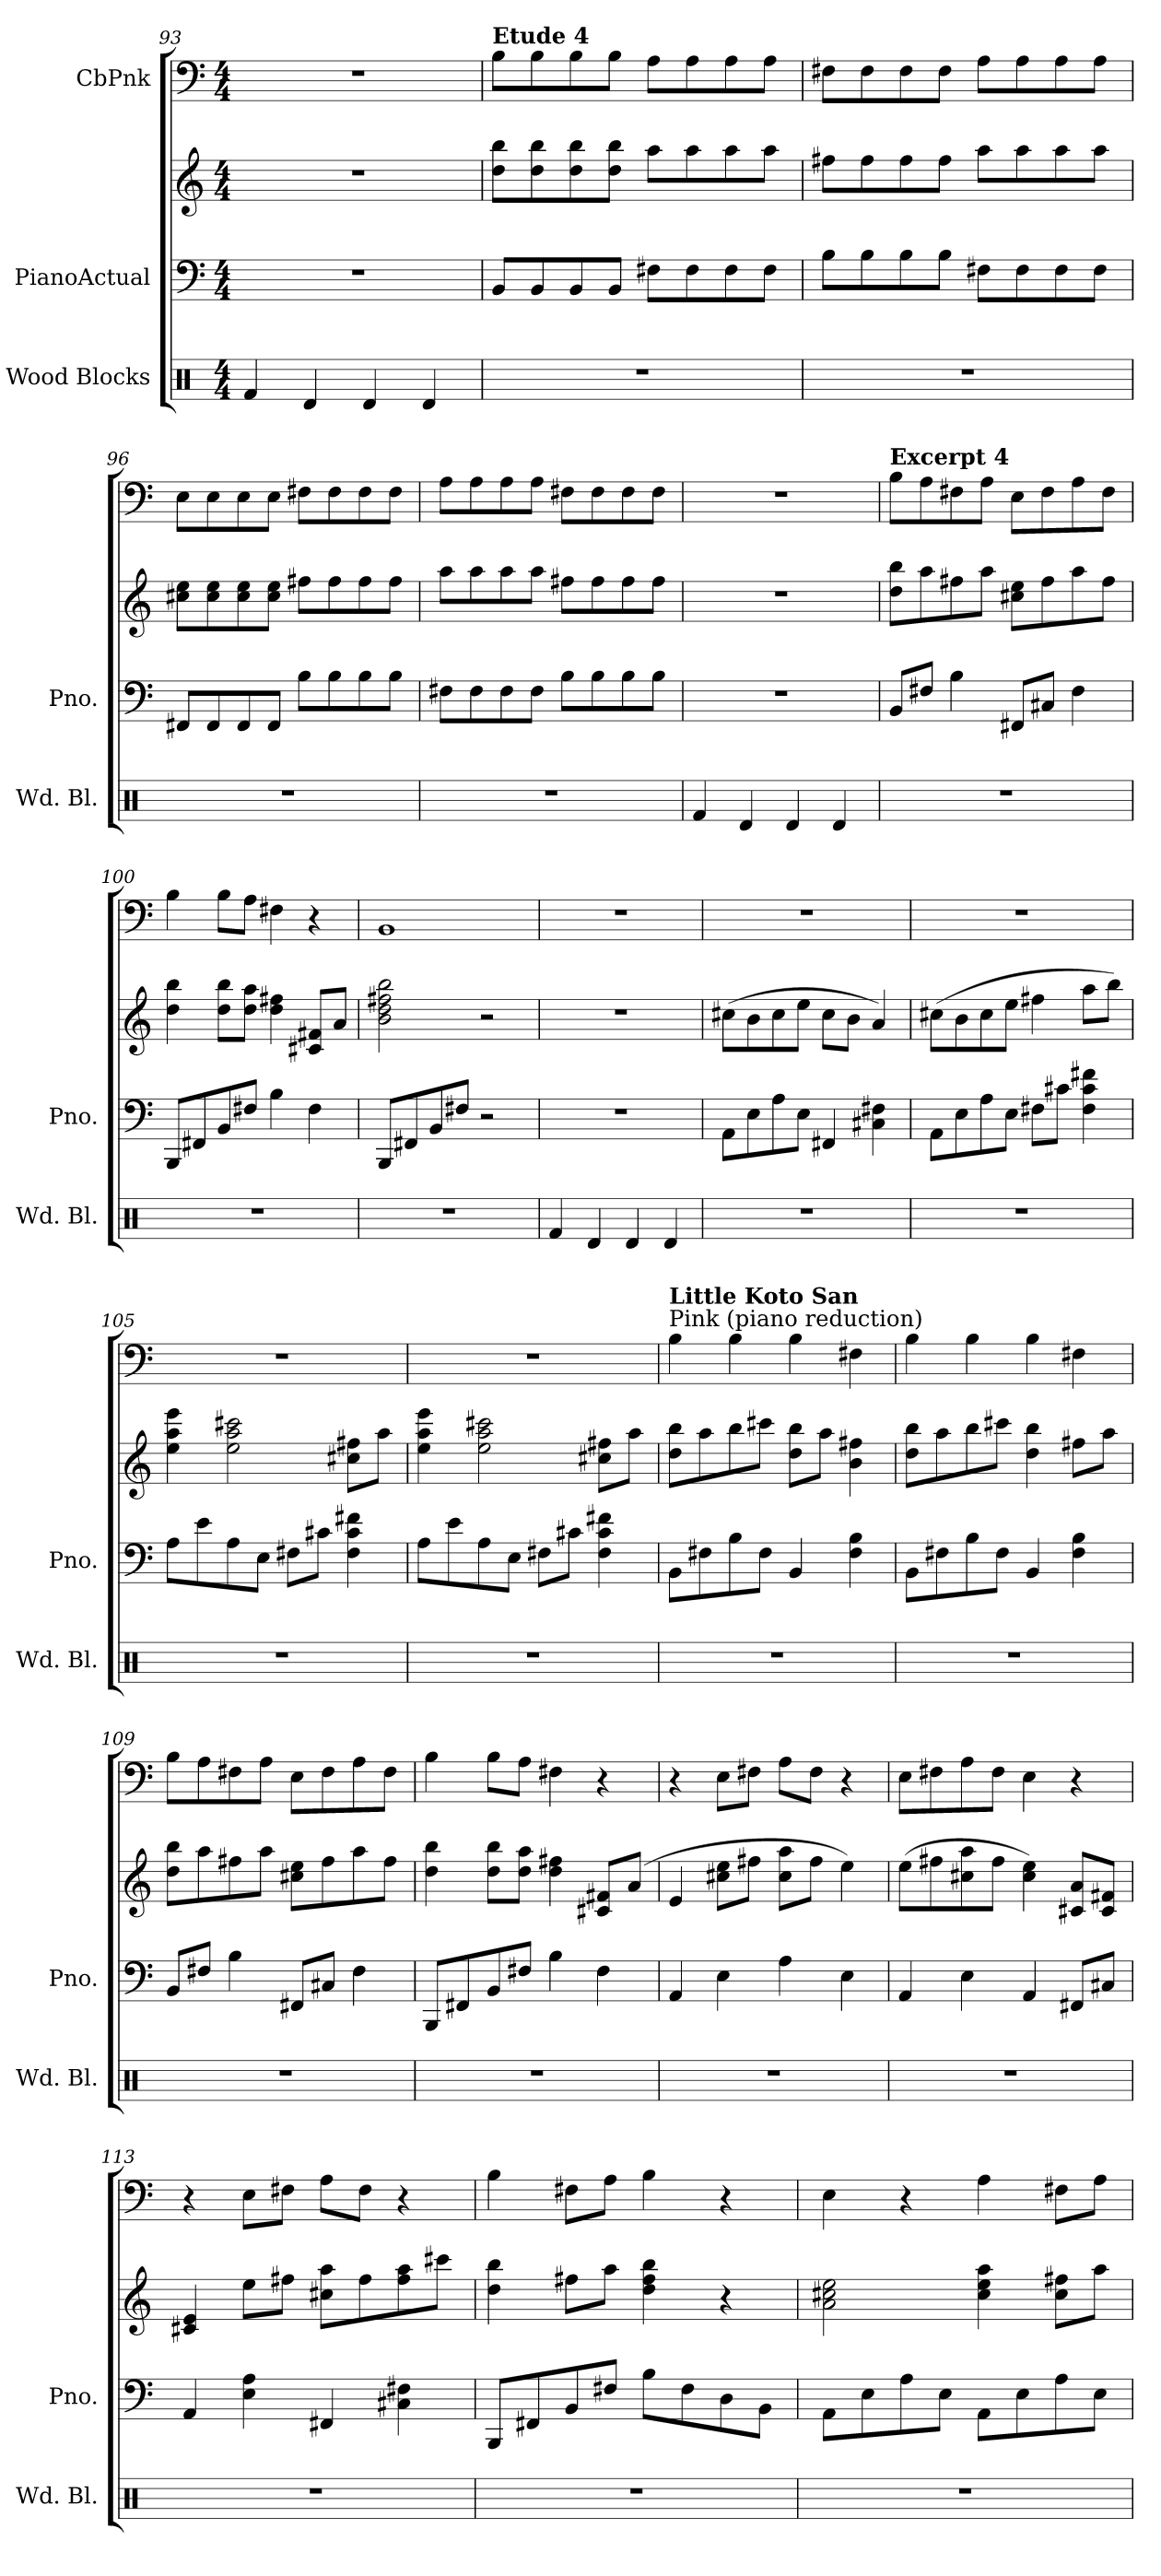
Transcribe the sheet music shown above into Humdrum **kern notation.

**kern	**kern	**kern	**kern
*part3	*part2	*part2	*part1
*staff4	*staff3	*staff2	*staff1
*I"Wood Blocks	*I"PianoActual	*	*I"CbPnk
*I'Wd. Bl.	*I'Pno.	*	*
!!LO:LB:g=z
*clefX	*clefF4	*clefG2	*clefF4
*k[]	*k[]	*k[]	*k[]
*M4/4	*M4/4	*M4/4	*M4/4
=93	=93	=93	=93
4Rf/	1r	1r	1r
4Rd/	.	.	.
4Rd/	.	.	.
4Rd/	.	.	.
=94	=94	=94	=94
!	!	!	!LO:TX:a:B:t=Etude 4
1r	8BB/L	8dd\ 8bb\L	8B\L
.	8BB/	8dd\ 8bb\	8B\
.	8BB/	8dd\ 8bb\	8B\
.	8BB/J	8dd\ 8bb\J	8B\J
.	8F#X\L	8aa\L	8A\L
.	8F#\	8aa\	8A\
.	8F#\	8aa\	8A\
.	8F#\J	8aa\J	8A\J
!!LO:PB:g=z
=95	=95	=95	=95
1r	8B\L	8ff#X\L	8F#X\L
.	8B\	8ff#\	8F#\
.	8B\	8ff#\	8F#\
.	8B\J	8ff#\J	8F#\J
.	8F#X\L	8aa\L	8A\L
.	8F#\	8aa\	8A\
.	8F#\	8aa\	8A\
.	8F#\J	8aa\J	8A\J
=96	=96	=96	=96
1r	8FF#X/L	8cc#X\ 8ee\L	8E\L
.	8FF#/	8cc#\ 8ee\	8E\
.	8FF#/	8cc#\ 8ee\	8E\
.	8FF#/J	8cc#\ 8ee\J	8E\J
.	8B\L	8ff#X\L	8F#X\L
.	8B\	8ff#\	8F#\
.	8B\	8ff#\	8F#\
.	8B\J	8ff#\J	8F#\J
=97	=97	=97	=97
1r	8F#X\L	8aa\L	8A\L
.	8F#\	8aa\	8A\
.	8F#\	8aa\	8A\
.	8F#\J	8aa\J	8A\J
.	8B\L	8ff#X\L	8F#X\L
.	8B\	8ff#\	8F#\
.	8B\	8ff#\	8F#\
.	8B\J	8ff#\J	8F#\J
=98	=98	=98	=98
4Rf/	1r	1r	1r
4Rd/	.	.	.
4Rd/	.	.	.
4Rd/	.	.	.
!!LO:LB:g=z
=99	=99	=99	=99
!	!	!	!LO:TX:a:B:t=Excerpt 4
1r	8BB/L	8dd\ 8bb\L	8B\L
.	8F#X\J	8aa\	8A\
.	4B\	8ff#X\	8F#X\
.	.	8aa\J	8A\J
.	8FF#X/L	8cc#X\ 8ee\L	8E\L
.	8C#X/J	8ff#\	8F#\
.	4F#\	8aa\	8A\
.	.	8ff#\J	8F#\J
=100	=100	=100	=100
1r	8BBB/L	4dd\ 4bb\	4B\
.	8FF#X/	.	.
.	8BB/	8dd\ 8bb\L	8B\L
.	8F#X\J	8dd\ 8aa\J	8A\J
.	4B\	4dd\ 4ff#X\	4F#X\
.	4F#\	8c#X/ 8f#X/L	4r
.	.	8a/J	.
=101	=101	=101	=101
1r	8BBB/L	2b\ 2dd\ 2ff#X\ 2bb\	1BB
.	8FF#X/	.	.
.	8BB/	.	.
.	8F#X\J	.	.
.	2r	2r	.
=102	=102	=102	=102
4Rf/	1r	1r	1r
4Rd/	.	.	.
4Rd/	.	.	.
4Rd/	.	.	.
=103	=103	=103	=103
1r	8AA/L	(8cc#X\L	1r
.	8E\	8b\	.
.	8A\	8cc#\	.
.	8E\J	8ee\J	.
.	4FF#X/	8cc#\L	.
.	.	8b\J	.
.	4C#X\ 4F#X\	4a/)	.
=104	=104	=104	=104
1r	8AA/L	(8cc#X\L	1r
.	8E\	8b\	.
.	8A\	8cc#\	.
.	8E\J	8ee\J	.
.	8F#X\L	4ff#X\	.
.	8c#X\J	.	.
.	4F#\ 4c#\ 4f#X\	8aa\L	.
.	.	8bb\J)	.
=105	=105	=105	=105
1r	8A\L	4ee\ 4aa\ 4eee\	1r
.	8e\	.	.
.	8A\	2ee\ 2aa\ 2ccc#X\	.
.	8E\J	.	.
.	8F#X\L	.	.
.	8c#X\J	.	.
.	4F#\ 4c#\ 4f#X\	8cc#X\ 8ff#X\L	.
.	.	8aa\J	.
=106	=106	=106	=106
1r	8A\L	4ee\ 4aa\ 4eee\	1r
.	8e\	.	.
.	8A\	2ee\ 2aa\ 2ccc#X\	.
.	8E\J	.	.
.	8F#X\L	.	.
.	8c#X\J	.	.
.	4F#\ 4c#\ 4f#X\	8cc#X\ 8ff#X\L	.
.	.	8aa\J	.
!!LO:LB:g=z
=107	=107	=107	=107
!	!	!	!LO:TX:a:t=Pink (piano reduction)
!	!	!	!LO:TX:a:B:t=Little Koto San
1r	8BB/L	8dd\ 8bb\L	4B\
.	8F#X\	8aa\	.
.	8B\	8bb\	4B\
.	8F#\J	8ccc#X\J	.
.	4BB/	8dd\ 8bb\L	4B\
.	.	8aa\J	.
.	4F#\ 4B\	4b\ 4ff#X\	4F#X\
!!LO:PB:g=z
=108	=108	=108	=108
1r	8BB/L	8dd\ 8bb\L	4B\
.	8F#X\	8aa\	.
.	8B\	8bb\	4B\
.	8F#\J	8ccc#X\J	.
.	4BB/	4dd\ 4bb\	4B\
.	4F#\ 4B\	8ff#X\L	4F#X\
.	.	8aa\J	.
=109	=109	=109	=109
1r	8BB/L	8dd\ 8bb\L	8B\L
.	8F#X\J	8aa\	8A\
.	4B\	8ff#X\	8F#X\
.	.	8aa\J	8A\J
.	8FF#X/L	8cc#X\ 8ee\L	8E\L
.	8C#X/J	8ff#\	8F#\
.	4F#\	8aa\	8A\
.	.	8ff#\J	8F#\J
=110	=110	=110	=110
1r	8BBB/L	4dd\ 4bb\	4B\
.	8FF#X/	.	.
.	8BB/	8dd\ 8bb\L	8B\L
.	8F#X\J	8dd\ 8aa\J	8A\J
.	4B\	4dd\ 4ff#X\	4F#X\
.	4F#\	8c#X/ 8f#X/L	4r
.	.	(8a/J	.
=111	=111	=111	=111
1r	4AA/	4e/	4r
.	4E\	8cc#X\ 8ee\L	8E\L
.	.	8ff#X\J	8F#X\J
.	4A\	8cc#\ 8aa\L	8A\L
.	.	8ff#\J	8F#\J
.	4E\	4ee\)	4r
!!LO:LB:g=z
=112	=112	=112	=112
1r	4AA/	(8ee\L	8E\L
.	.	8ff#X\	8F#X\
.	4E\	8cc#X\ 8aa\	8A\
.	.	8ff#\J	8F#\J
.	4AA/	4cc#\ 4ee\)	4E\
.	8FF#X/L	8c#X/ 8a/L	4r
.	8C#X/J	8c#/ 8f#X/J	.
=113	=113	=113	=113
1r	4AA/	4c#X/ 4e/	4r
.	4E\ 4A\	8ee\L	8E\L
.	.	8ff#X\J	8F#X\J
.	4FF#X/	8cc#X\ 8aa\L	8A\L
.	.	8ff#\	8F#\J
.	4C#X\ 4F#X\	8ff#\ 8aa\	4r
.	.	8ccc#X\J	.
=114	=114	=114	=114
1r	8BBB/L	4dd\ 4bb\	4B\
.	8FF#X/	.	.
.	8BB/	8ff#X\L	8F#X\L
.	8F#X\J	8aa\J	8A\J
.	8B\L	4dd\ 4ff#\ 4bb\	4B\
.	8F#\	.	.
.	8D\	4r	4r
.	8BB/J	.	.
=115	=115	=115	=115
1r	8AA/L	2a\ 2cc#X\ 2ee\	4E\
.	8E\	.	.
.	8A\	.	4r
.	8E\J	.	.
.	8AA/L	4cc#\ 4ee\ 4aa\	4A\
.	8E\	.	.
.	8A\	8cc#\ 8ff#X\L	8F#X\L
.	8E\J	8aa\J	8A\J
=	=	=	=
*-	*-	*-	*-
